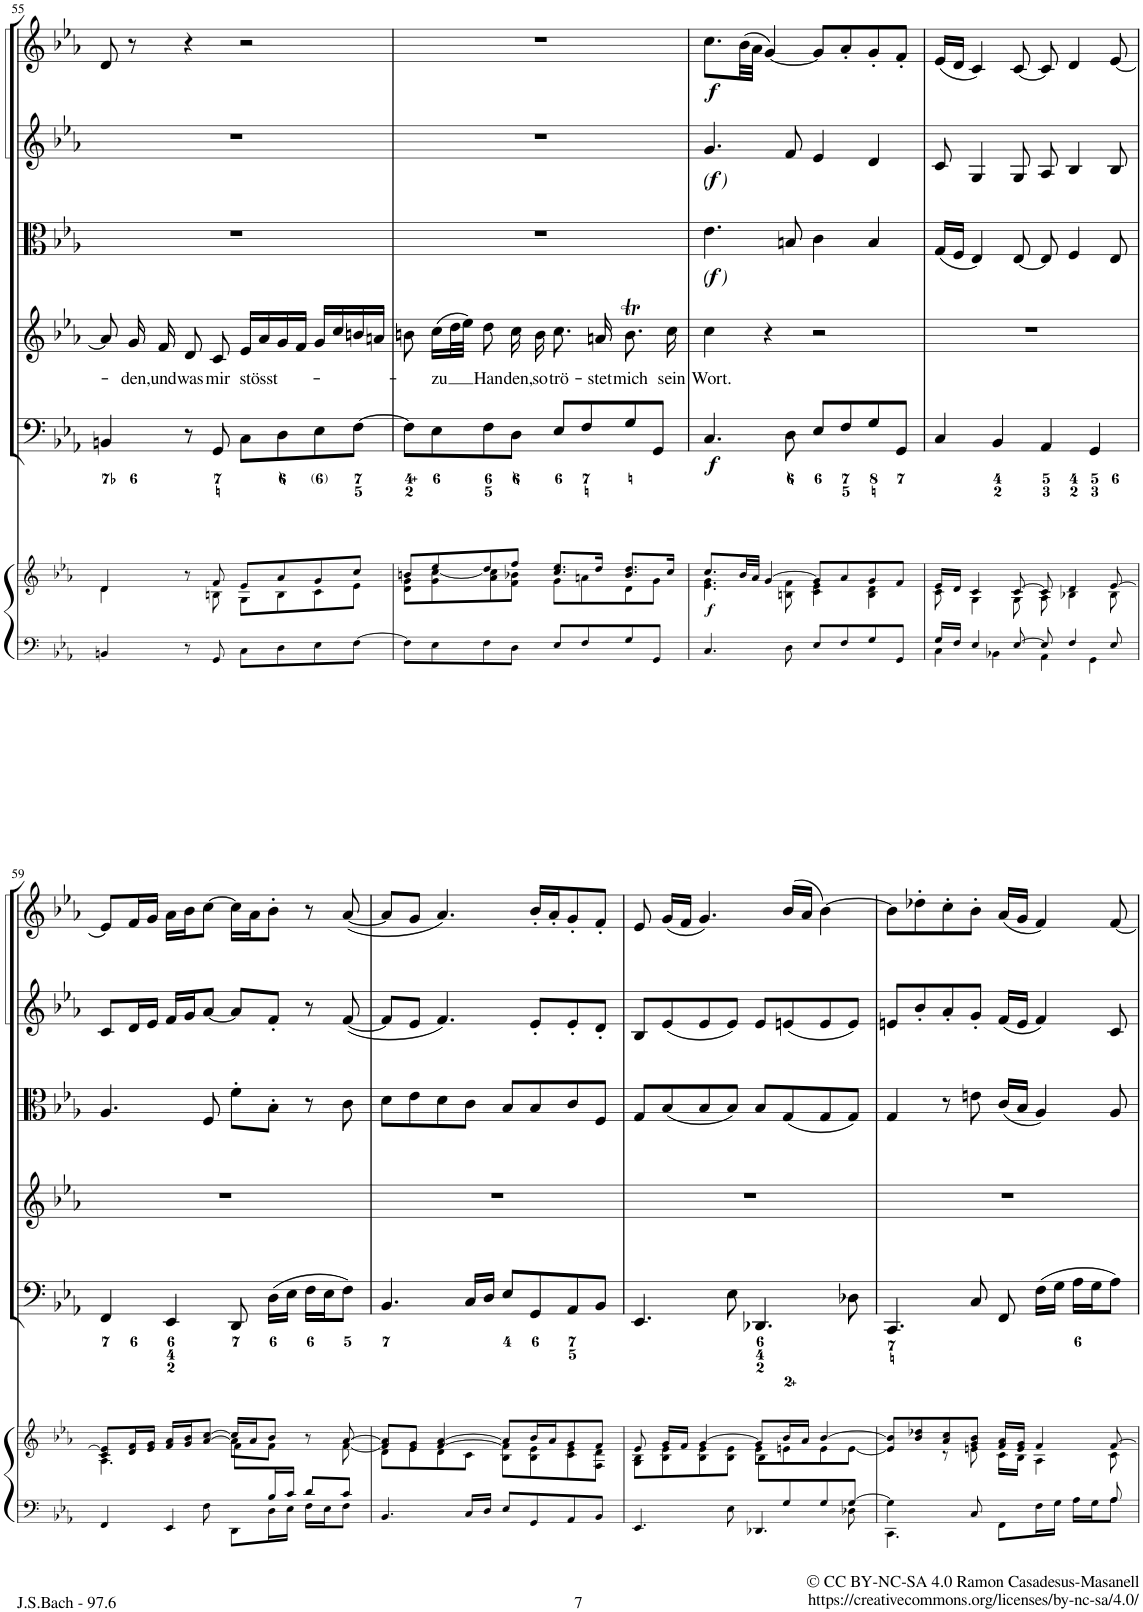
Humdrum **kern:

**kern	**kern	**kern	**kern	**text	**kern	**kern	**kern
*part6	*part6	*part5	*part4	*part4	*part3	*part2	*part1
*staff7	*staff6	*staff5	*staff4	*staff4	*staff3	*staff2	*staff1
*I"Piano reduction	*	*I"Organo e Continuo	*I"Alto	*	*I"Viola	*I"Violino II	*I"Violino I
*I'Pno	*	*	*	*	*	*	*
!!LO:PB:g=z
*clefF4	*clefG2	*clefF4	*clefG2	*	*clefC3	*clefG2	*clefG2
*k[b-e-a-]	*k[b-e-a-]	*k[b-e-a-]	*k[b-e-a-]	*	*k[b-e-a-]	*k[b-e-a-]	*k[b-e-a-]
*M4/4	*M4/4	*M4/4	*M4/4	*	*M4/4	*M4/4	*M4/4
*met(c)	*met(c)	*met(c)	*met(c)	*	*met(c)	*met(c)	*met(c)
=55	=55	=55	=55	=55	=55	=55	=55
*	*^	*	*	*	*	*	*
4BBn/	4d/	4d\	4BBn/	8a-/]	.	1r	1r	8d/
!	!	!	!	!	!LO:LY:b	!	!	!
.	.	.	.	16g/	-den,	.	.	8r
!	!	!	!	!	!LO:LY:b	!	!	!
.	.	.	.	16f/	und	.	.	.
!	!	!	!	!	!LO:LY:b	!	!	!
8r	8r	8ryy	8r	8d/	was	.	.	4r
!	!	!	!	!	!LO:LY:b	!	!	!
8GG/	8f/	8Bn\	8GG/	8c/	mir	.	.	.
!	!	!	!	!	!LO:LY:b	!	!	!
8C\L	8e-/L	8G\L	8C\L	16e-/LL	stösst-	.	.	2r
.	.	.	.	16a-/	.	.	.	.
8D\	8a-/	8B\	8D\	16g/	.	.	.	.
.	.	.	.	16f/JJ	.	.	.	.
8E-\	8g/	8c\	8E-\	16g/LL	.	.	.	.
.	.	.	.	16cc/	.	.	.	.
[8F\J	8cc/J	8e-\J	[8F\J	16bn/	.	.	.	.
.	.	.	.	16an/JJ	.	.	.	.
=56	=56	=56	=56	=56	=56	=56	=56	=56
8F\L]	8bn/L	8d\ 8g\L	8F\L]	8bn\	.	1r	1r	1r
!	!	!	!	!	!LO:LY:b	!	!	!
8E-\	8ee-/	8g\ [8cc\	8E-\	(16cc\LL	-zu	.	.	.
.	.	.	.	32dd\L	.	.	.	.
.	.	.	.	32ee-\JJJ)	.	.	.	.
!	!	!	!	!	!LO:LY:b	!	!	!
8F\	8dd/	8a-\ 8cc\]	8F\	8dd\	Han-	.	.	.
!	!	!	!	!	!LO:LY:b	!	!	!
8D\J	8ff/J	8f\ 8b-X\J	8D\J	16cc\	-den,	.	.	.
!	!	!	!	!	!LO:LY:b	!	!	!
.	.	.	.	16b\	so	.	.	.
!	!	!	!	!	!LO:LY:b	!	!	!
8E-/L	8.cc/ 8.ee-/L	8g\L	8E-/L	8.cc\	trö-	.	.	.
8F/	.	8an\	8F/	.	.	.	.	.
!	!	!	!	!	!LO:LY:b	!	!	!
.	16dd/Jk	.	.	16an/	-stet	.	.	.
!	!	!	!	!	!LO:LY:b	!	!	!
8G/	8.b-/ 8.dd/L	8d\	8G/	8.bt\	mich	.	.	.
8GG/J	.	8g\J	8GG/J	.	.	.	.	.
!	!	!	!	!	!LO:LY:b	!	!	!
.	16cc/Jk	.	.	16cc\	sein	.	.	.
=57	=57	=57	=57	=57	=57	=57	=57	=57
!	!	!	!	!	!	!	!LO:TX:b:i:t=(	!
!	!	!	!	!	!	!	!LO:TX:b:i:t=)	!
!	!	!	!	!	!	!LO:TX:b:i:t=(	!	!
!	!	!	!	!	!	!LO:TX:b:i:t=)	!	!
!	!	!	!	!	!LO:LY:b	!	!	!
4.C/	8.cc/L	4.e-\ 4.g\	4.C/	4cc\	Wort.	4.e-\	4.g/	8.cc\L
.	32b-/LL	.	.	.	.	.	.	(32b-\LL
.	32a-/JJJ	.	.	.	.	.	.	32a-\JJJ
.	[4g/	.	.	4r	.	.	.	[4g/)
8D\	.	8Bn\ 8f\	8D\	.	.	8Bn/	8f/	.
8E-/L	8g/L]	4c\ 4e-\	8E-/L	2r	.	4c\	4e-/	8g/L]
8F/	8a-/	.	8F/	.	.	.	.	8a-'/
8G/	8g/	4B\ 4d\	8G/	.	.	4B/	4d/	8g'/
8GG/J	8f/J	.	8GG/J	.	.	.	.	8f'/J
=58	=58	=58	=58	=58	=58	=58	=58	=58
*^	*	*	*	*	*	*	*	*
16G/LL	4C\	16e-/LL	8c\	4C/	1r	.	(16G/LL	8c/	(16e-/LL
16F/JJ	.	16d/JJ	.	.	.	.	16F/JJ	.	16d/JJ
4E-/	.	4c/	4G\	.	.	.	4E-/)	4G/	4c/)
.	4BB-X\	.	.	4BB-/	.	.	.	.	.
[8E-/	.	[8c/	8G\	.	.	.	[8E-/	8G/	[8c/
8E-/]	4AA-\	8c/]	8A-\	4AA-/	.	.	8E-/]	8A-/	8c/]
4F/	.	4d/	4B-X\	.	.	.	4F/	4B-/	4d/
.	4GG\	.	.	4GG/	.	.	.	.	.
8E-/	.	[8e-/	8B-\	.	.	.	8E-/	8B-/	[8e-/
!!LO:LB:g=z
=59	=59	=59	=59	=59	=59	=59	=59	=59	=59
*	*^	*	*^	*	*	*	*	*	*
4.ryy	4FF/	2ryy	8c/ 8e-/]L	4.A-\	2ryy	4FF/	1r	.	4.A-/	8c/L	8e-/L]
.	.	.	16d/ 16f/L	.	.	.	.	.	.	16d/L	16f/L
.	.	.	16e-/ 16g/JJ	.	.	.	.	.	.	16e-/JJ	16g/JJ
.	4EE-/	.	16f/ 16a-/LL	.	.	4EE-/	.	.	.	16f/LL	16a-\LL
.	.	.	16g/ 16b-/J	.	.	.	.	.	.	16g/J	16b-\J
8F\	.	.	[8a-/ [8cc/J	8ryy	.	.	.	.	8F/	[8a-/J	[8cc\J
2ryy	8ryy	8DD\L	16cc/LL]	8a-\L]	8f\L	8DD/	.	.	8f'\L	8a-/L]	16cc\LL]
.	.	.	16a-/J	.	.	.	.	.	.	.	16a-\J
.	16B-/L	16D\L	8b-/J	8f\J	4.ryy	(16D\LL	.	.	8B-'\J	8f'/J	8b-'\J
.	16c/JJ	16E-\JJ	.	.	.	16E-\JJ	.	.	.	.	.
.	8d/L	16F\LL	8r	8ryy	.	16F\LL	.	.	8r	8r	8r
.	.	16E-\J	.	.	.	16E-\J	.	.	.	.	.
.	8c/J	8F\J	[8a-/	[<8f\	.	8F\J)	.	.	8c\	([8f/	([8a-/
*v	*v	*v	*	*	*	*	*	*	*	*	*
*	*	*v	*v	*	*	*	*	*	*
=60	=60	=60	=60	=60	=60	=60	=60	=60
4.BB-/	8f/] 8a-/]L	8d\L	4.BB-/	1r	.	8d\L	8f/L]	8a-/L]
.	8e-/ 8g/J	8e-\	.	.	.	8e-\	8e-/J	8g/J
.	[4f/ [4a-/	8d\	.	.	.	8d\	4.f/)	4.a-/)
16C/LL	.	8c\J	16C/LL	.	.	8c\J	.	.
16D/JJ	.	.	16D/JJ	.	.	.	.	.
8E-/L	8a-/L]	8B-\ 8f\]L	8E-/L	.	.	8B-/L	.	.
8GG/	16b-/L	8B-\ 8e-\	8GG/	.	.	8B-/	8e-'/L	16b-'/LL
.	16a-/J	.	.	.	.	.	.	16a-'/J
8AA-/	8g/	8c\ 8e-\	8AA-/	.	.	8c/	8e-'/	8g'/
8BB-/J	8f/J	8F\ 8d\J	8BB-/J	.	.	8F/J	8d'/J	8f'/J
=61	=61	=61	=61	=61	=61	=61	=61	=61
*^	*	*^	*	*	*	*	*	*
4.EE-/	4.ryy	8e-/	8G\ 8B-\L	2ryy	4.EE-/	1r	.	8G/L	8B-/L	8e-/
.	.	16g/LL	8B-\ 8e-\	.	.	.	.	(8B-/	(8e-/	(16g/LL
.	.	16f/JJ	.	.	.	.	.	.	.	16f/JJ
.	.	[4g/	8B-\ 8e-\	.	.	.	.	8B-/	8e-/	4.g/)
8ryy	8E-\	.	8B-\ 8e-\J	.	8E-\	.	.	8B-/J)	8e-/J)	.
8ryy	4.DD-X/	8g/L]	8e-\L	8B-\L	4.DD-X/	.	.	8B-/L	8e-/L	.
8G/	.	16b-/L	8en\	4.ryy	.	.	.	(8G/	(8en/	(16b-/LL
.	.	16a-/JJ	.	.	.	.	.	.	.	16a-/JJ
8G/	.	[4b-/	8e\	.	.	.	.	8G/	8e/	[4b-\)
[8G/J	8D-X\	.	[8e\J	.	8D-X\	.	.	8G/J)	8e/J)	.
*	*	*	*v	*v	*	*	*	*	*	*
=62	=62	=62	=62	=62	=62	=62	=62	=62	=62
*	*^	*	*	*	*	*	*	*	*
4G\]	2ryy	4.CC\	8e/] 8b-/]L	4ryy	4.CC/	1r	.	4G/	8en/L	8b-\L]
.	.	.	8b-/ 8dd-X/	.	.	.	.	.	8b-'/	8dd-X'\
2.ryy	.	.	8a-/ 8cc/	8r	.	.	.	8r	8a-'/	8cc'\
.	.	8C/	8g/ 8b-/J	8en\	8C/	.	.	8en\	8g'/J	8b-'\J
.	4ryy	8FF\L	16f/ 16a-/LL	16c\LL	8FF/	.	.	(16c/LL	(16f/LL	(16a-/LL
.	.	.	16e/ 16g/JJ	16B-\JJ	.	.	.	16B-/JJ	16e/JJ	16g/JJ
.	.	16F\L	4f/	4A-\	(16F\LL	.	.	4A-/)	4f/)	4f/)
.	.	16G\JJ	.	.	16G\JJ	.	.	.	.	.
.	8ryy	16A-\LL	.	.	16A-\LL	.	.	.	.	.
.	.	16G\J	.	.	16G\J	.	.	.	.	.
.	8A-/	8A-\J	[8f/	8c\	8A-\J)	.	.	8A-/	8c/	[8f/
*v	*v	*v	*	*	*	*	*	*	*	*
*	*v	*v	*	*	*	*	*	*
=	=	=	=	=	=	=	=
*-	*-	*-	*-	*-	*-	*-	*-
